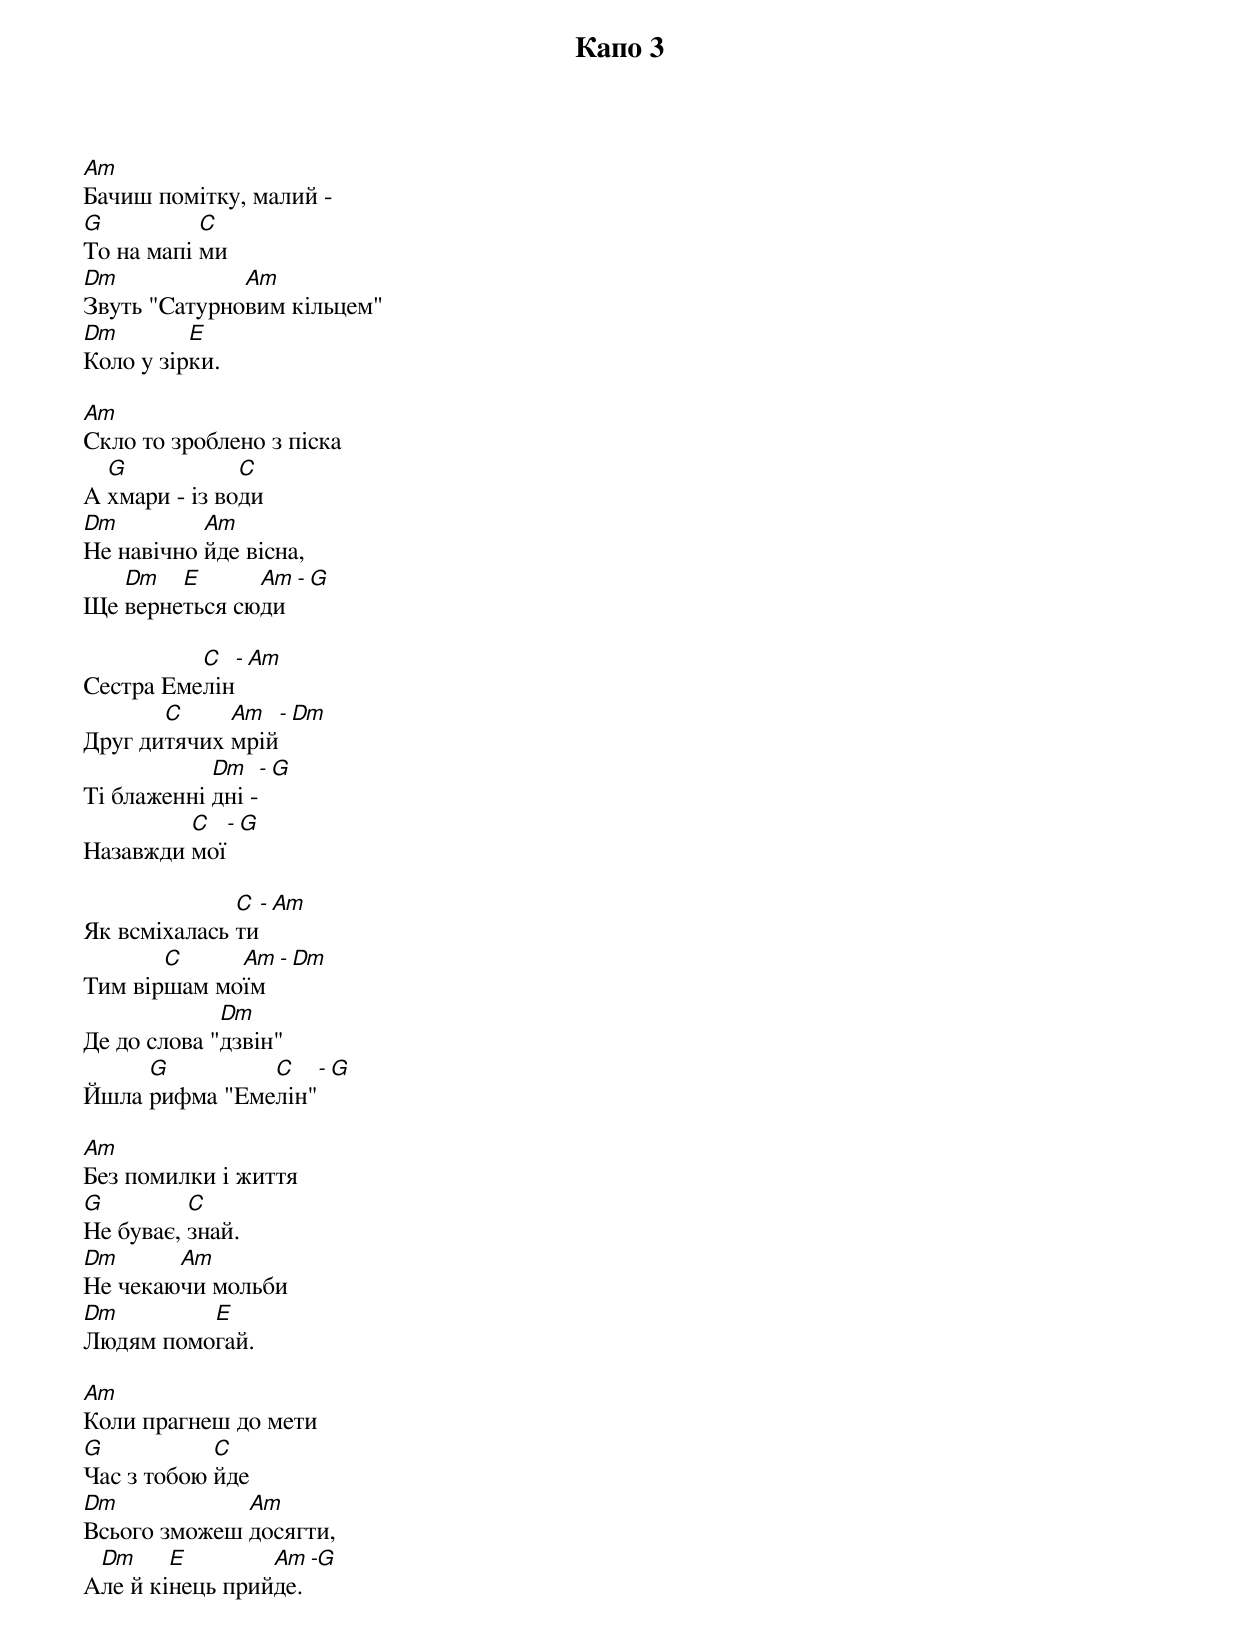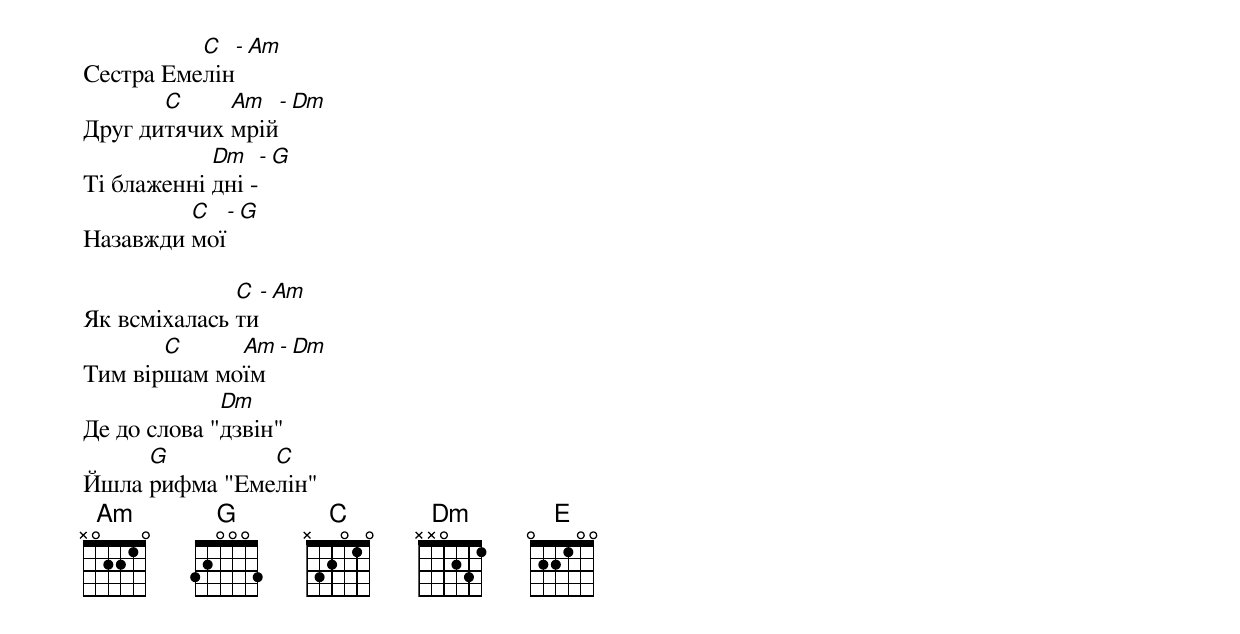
Капо 3

Am
Бачиш помітку, малий -
G          C
То на мапі ми
Dm            Am
Звуть "Сатурновим кільцем"
Dm        E
Коло у зірки.

Am
Скло то зроблено з піска
  G            C
А хмари - із води
Dm         Am
Не навічно йде вісна,
   Dm   E      Am  - G
Ще вернеться сюди

          C   - Am
Сестра Емелін
       C     Am   - Dm
Друг дитячих мрій
            Dm   - G
Ті блаженні дні -
         C   - G
Назавжди мої

              C   - Am
Як всміхалась ти
       C     Am  - Dm
Тим віршам моїм
             Dm
Де до слова "дзвін"
     G         C    - G
Йшла рифма "Емелін"

Am
Без помилки і життя
G         C
Не буває, знай.
Dm      Am
Не чекаючи мольби
Dm        E
Людям помогай.

Am
Коли прагнеш до мети
G           C
Час з тобою йде
Dm            Am
Всього зможеш досягти,
 Dm     E        Am   -G
Але й кінець прийде.

          C   - Am
Сестра Емелін
       C     Am   - Dm
Друг дитячих мрій
            Dm   - G
Ті блаженні дні -
         C   - G
Назавжди мої

              C   - Am
Як всміхалась ти
       C     Am  - Dm
Тим віршам моїм
             Dm
Де до слова "дзвін"
     G         C
Йшла рифма "Емелін"
